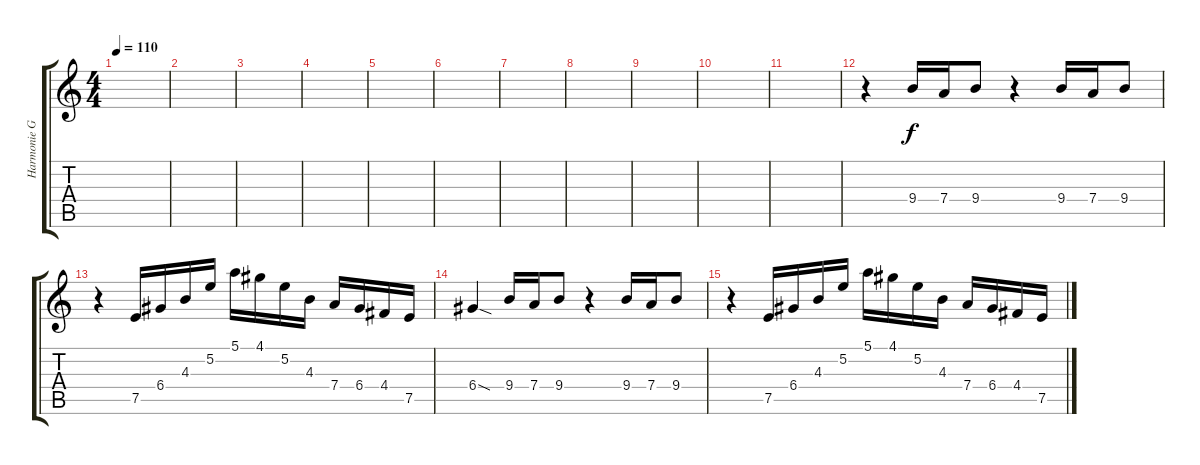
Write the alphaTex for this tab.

\track ("Harmonie Guitar" "Harmonie G") {instrument distortionguitar}
\staff {score tabs}
\tuning (E4 B3 G3 D3 A2 E2) {hide}
\ts (4 4)
\tempo 110
\clef g2
\ks c
|
|
|
|
|
|
|
|
|
|
|
r.4 9.4.16 7.4.16 9.4.8 r.4 9.4.16 7.4.16 9.4.8 |
r.4 7.5.16 6.4.16 4.3.16 5.2.16 5.1.16 4.1.16 5.2.16 4.3.16 7.4.16 6.4.16 4.4.16 7.5.16 |
6.4{sod}.4 9.4.16 7.4.16 9.4.8 r.4 9.4.16 7.4.16 9.4.8 |
r.4 7.5.16 6.4.16 4.3.16 5.2.16 5.1.16 4.1.16 5.2.16 4.3.16 7.4.16 6.4.16 4.4.16 7.5.16
